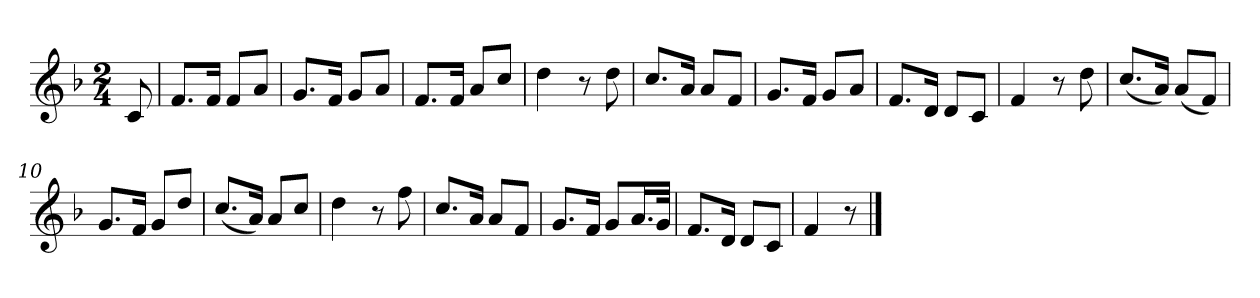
**kern
*part1
*staff1
*clefG2
*k[b-]
*M2/4
*MM84
=
8c/
=1
8.f/L
16f/Jk
8f/L
8a/J
=2
8.g/L
16f/Jk
8g/L
8a/J
=3
8.f/L
16f/Jk
8a/L
8cc/J
=4
4dd\
8r
8dd\
=5
8.cc/L
16a/Jk
8a/L
8f/J
=6
8.g/L
16f/Jk
8g/L
8a/J
=7
8.f/L
16d/Jk
8d/L
8c/J
=8
4f/
8r
8dd\
=9
(8.cc/L
16a/Jk)
(8a/L
8f/J)
=10
8.g/L
16f/Jk
8g/L
8dd/J
=11
(8.cc/L
16a/Jk)
8a/L
8cc/J
=12
4dd\
8r
8ff\
=13
8.cc/L
16a/Jk
8a/L
8f/J
=14
8.g/L
16f/Jk
8g/L
16.a/L
32g/JJk
=15
8.f/L
16d/Jk
8d/L
8c/J
=16
4f/
8r
==
*-
